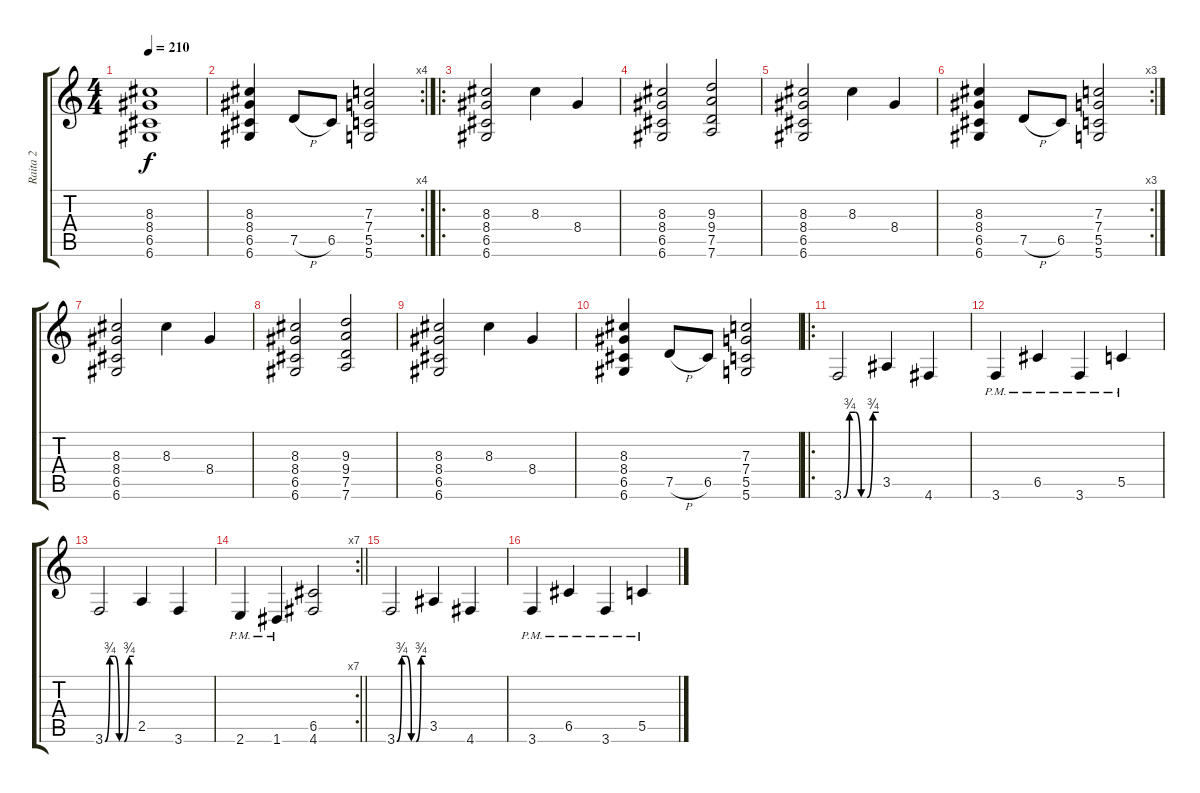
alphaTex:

\track ("Raita 2" "Raita 2") {instrument distortionguitar}
\staff {score tabs}
\tuning (D4 A3 F3 C3 G2 D2) {hide}
\ts (4 4)
\tempo 210
\clef g2
\ks c
(8.3 8.4 6.5 6.6).1{dy f} |
\rc 4
(8.3 8.4 6.5 6.6).4 7.5{h}.8 6.5.8 (7.3 7.4 5.5 5.6).2 |
\ro
(8.3 8.4 6.5 6.6).2 8.3.4 8.4.4 |
(8.3 8.4 6.5 6.6).2 (9.3 9.4 7.5 7.6).2 |
(8.3 8.4 6.5 6.6).2 8.3.4 8.4.4 |
\rc 3
(8.3 8.4 6.5 6.6).4 7.5{h}.8 6.5.8 (7.3 7.4 5.5 5.6).2 |
(8.3 8.4 6.5 6.6).2 8.3.4 8.4.4 |
(8.3 8.4 6.5 6.6).2 (9.3 9.4 7.5 7.6).2 |
(8.3 8.4 6.5 6.6).2 8.3.4 8.4.4 |
(8.3 8.4 6.5 6.6).4 7.5{h}.8 6.5.8 (7.3 7.4 5.5 5.6).2 |
\ro
3.6{be (custom 0 0 10 3 20 3 30 0 40 0 50 3 60 3)}.2 3.5.4 4.6.4 |
3.6{pm}.4 6.5{pm}.4 3.6{pm}.4 5.5{pm}.4 |
3.6{be (custom 0 0 10 3 20 3 30 0 40 0 50 3 60 3)}.2 2.5.4 3.6.4 |
\rc 7
\barLineRight lightlight
2.6{pm}.4 1.6{pm}.4 (6.5 4.6).2 |
3.6{be (custom 0 0 10 3 20 3 30 0 40 0 50 3 60 3)}.2 3.5.4 4.6.4 |
3.6{pm}.4 6.5{pm}.4 3.6{pm}.4 5.5{pm}.4
